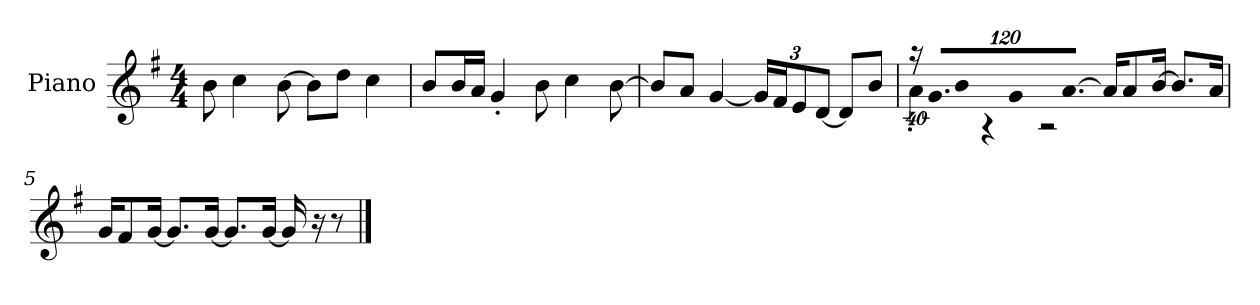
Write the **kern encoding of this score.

**kern
*part1
*staff1
*I"Piano
*I'P-no
*clefG2
*k[f#]
*M4/4
*MM90
=1
8b\
4cc\
[8b\
8b\L]
8dd\J
4cc\
=2
8b/L
16b/L
16a/JJ
4g'/
8b\
4cc\
[8b\
=3
8b/L]
8a/J
[4g/
*Xbrackettup
24g/LL]
24f#/J
12e/
[12d/J
8d/L]
8b/J
=4
*brackettup
!LO:N:vis=32
*^
640%23r	4a'\
!LO:N:vis=16.	!
960%103g/LL	.
!LO:N:vis=16	!
1920%137b/	.
!LO:N:vis=16	!
1920%137g/J	.
.	4r
!LO:N:vis=8.	!
[640%137a/J	.
16a/KL]	2r
8a/	.
[16b/Jk	.
8.b/L]	.
16a/Jk	.
*v	*v
!!LO:LB:g=z
=5
16g/KL
8f#/
[16g/Jk
8.g/L]
[16g/Jk
8.g/L]
[16g/Jk
16g/]
16r
8r
==
*-
